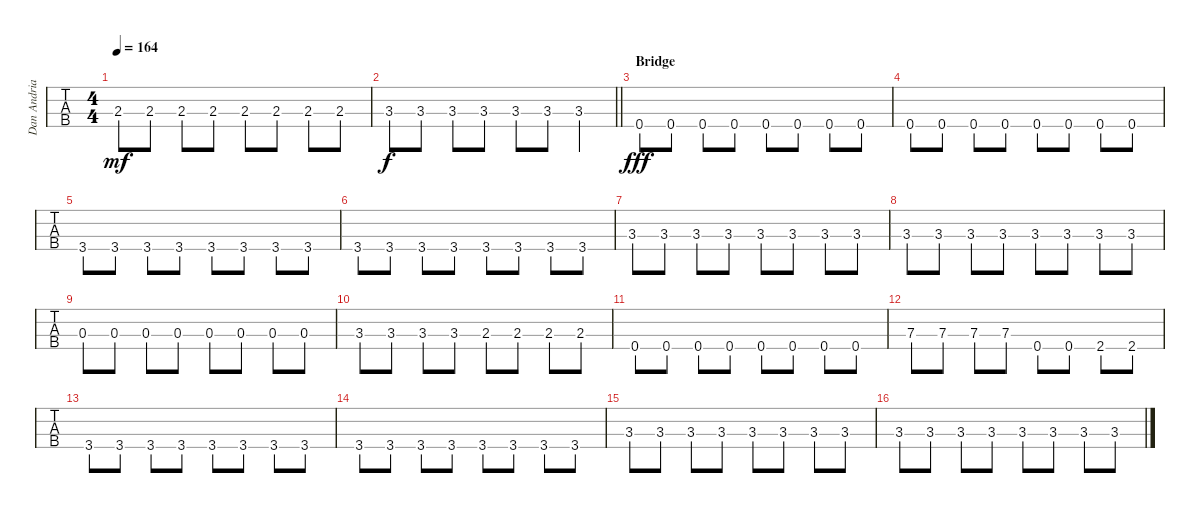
\track ("Dan Andriano - Bass" "Dan Andria") {instrument electricbassfinger}
\staff {tabs}
\tuning (G2 D2 A1 E1) {hide}
\ts (4 4)
\tempo 164
\clef f4
\ks eminor
2.3.8{dy mf} 2.3.8 2.3.8 2.3.8 2.3.8 2.3.8 2.3.8 2.3.8 |
\barLineRight lightlight
3.3.8{dy f} 3.3.8 3.3.8 3.3.8 3.3.8 3.3.8 3.3.4 |
\section ("" "Bridge")
0.4.8{dy fff} 0.4.8 0.4.8 0.4.8 0.4.8 0.4.8 0.4.8 0.4.8 |
0.4.8 0.4.8 0.4.8 0.4.8 0.4.8 0.4.8 0.4.8 0.4.8 |
3.4.8 3.4.8 3.4.8 3.4.8 3.4.8 3.4.8 3.4.8 3.4.8 |
3.4.8 3.4.8 3.4.8 3.4.8 3.4.8 3.4.8 3.4.8 3.4.8 |
3.3.8 3.3.8 3.3.8 3.3.8 3.3.8 3.3.8 3.3.8 3.3.8 |
3.3.8 3.3.8 3.3.8 3.3.8 3.3.8 3.3.8 3.3.8 3.3.8 |
0.3.8 0.3.8 0.3.8 0.3.8 0.3.8 0.3.8 0.3.8 0.3.8 |
3.3.8 3.3.8 3.3.8 3.3.8 2.3.8 2.3.8 2.3.8 2.3.8 |
0.4.8 0.4.8 0.4.8 0.4.8 0.4.8 0.4.8 0.4.8 0.4.8 |
7.3.8 7.3.8 7.3.8 7.3.8 0.4.8 0.4.8 2.4.8 2.4.8 |
3.4.8 3.4.8 3.4.8 3.4.8 3.4.8 3.4.8 3.4.8 3.4.8 |
3.4.8 3.4.8 3.4.8 3.4.8 3.4.8 3.4.8 3.4.8 3.4.8 |
3.3.8 3.3.8 3.3.8 3.3.8 3.3.8 3.3.8 3.3.8 3.3.8 |
3.3.8 3.3.8 3.3.8 3.3.8 3.3.8 3.3.8 3.3.8 3.3.8
